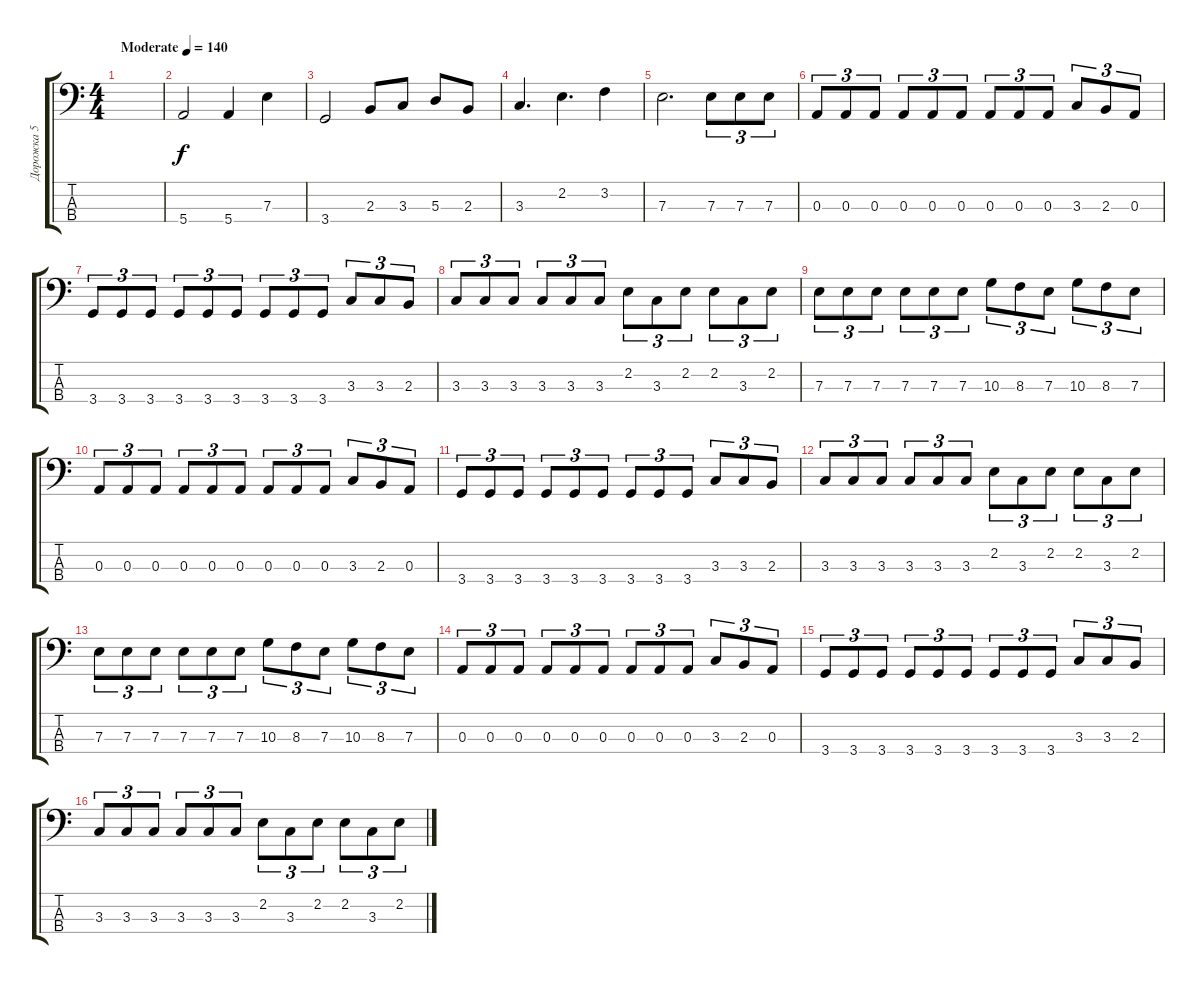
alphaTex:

\track ("Дорожка 5" "Дорожка 5") {instrument electricbassfinger}
\staff {score tabs}
\tuning (G2 D2 A1 E1) {hide}
\ts (4 4)
\tempo (140 "Moderate")
\clef f4
\ks c
|
5.4.2 5.4.4 7.3.4 |
3.4.2 2.3.8 3.3.8 5.3.8 2.3.8 |
3.3.4{d} 2.2.4{d} 3.2.4 |
7.3.2{d} 7.3.8{tu (3 2)} 7.3.8{tu (3 2)} 7.3.8{tu (3 2)} |
0.3.8{tu (3 2)} 0.3.8{tu (3 2)} 0.3.8{tu (3 2)} 0.3.8{tu (3 2)} 0.3.8{tu (3 2)} 0.3.8{tu (3 2)} 0.3.8{tu (3 2)} 0.3.8{tu (3 2)} 0.3.8{tu (3 2)} 3.3.8{tu (3 2)} 2.3.8{tu (3 2)} 0.3.8{tu (3 2)} |
3.4.8{tu (3 2)} 3.4.8{tu (3 2)} 3.4.8{tu (3 2)} 3.4.8{tu (3 2)} 3.4.8{tu (3 2)} 3.4.8{tu (3 2)} 3.4.8{tu (3 2)} 3.4.8{tu (3 2)} 3.4.8{tu (3 2)} 3.3.8{tu (3 2)} 3.3.8{tu (3 2)} 2.3.8{tu (3 2)} |
3.3.8{tu (3 2)} 3.3.8{tu (3 2)} 3.3.8{tu (3 2)} 3.3.8{tu (3 2)} 3.3.8{tu (3 2)} 3.3.8{tu (3 2)} 2.2.8{tu (3 2)} 3.3.8{tu (3 2)} 2.2.8{tu (3 2)} 2.2.8{tu (3 2)} 3.3.8{tu (3 2)} 2.2.8{tu (3 2)} |
7.3.8{tu (3 2)} 7.3.8{tu (3 2)} 7.3.8{tu (3 2)} 7.3.8{tu (3 2)} 7.3.8{tu (3 2)} 7.3.8{tu (3 2)} 10.3.8{tu (3 2)} 8.3.8{tu (3 2)} 7.3.8{tu (3 2)} 10.3.8{tu (3 2)} 8.3.8{tu (3 2)} 7.3.8{tu (3 2)} |
0.3.8{tu (3 2)} 0.3.8{tu (3 2)} 0.3.8{tu (3 2)} 0.3.8{tu (3 2)} 0.3.8{tu (3 2)} 0.3.8{tu (3 2)} 0.3.8{tu (3 2)} 0.3.8{tu (3 2)} 0.3.8{tu (3 2)} 3.3.8{tu (3 2)} 2.3.8{tu (3 2)} 0.3.8{tu (3 2)} |
3.4.8{tu (3 2)} 3.4.8{tu (3 2)} 3.4.8{tu (3 2)} 3.4.8{tu (3 2)} 3.4.8{tu (3 2)} 3.4.8{tu (3 2)} 3.4.8{tu (3 2)} 3.4.8{tu (3 2)} 3.4.8{tu (3 2)} 3.3.8{tu (3 2)} 3.3.8{tu (3 2)} 2.3.8{tu (3 2)} |
3.3.8{tu (3 2)} 3.3.8{tu (3 2)} 3.3.8{tu (3 2)} 3.3.8{tu (3 2)} 3.3.8{tu (3 2)} 3.3.8{tu (3 2)} 2.2.8{tu (3 2)} 3.3.8{tu (3 2)} 2.2.8{tu (3 2)} 2.2.8{tu (3 2)} 3.3.8{tu (3 2)} 2.2.8{tu (3 2)} |
7.3.8{tu (3 2)} 7.3.8{tu (3 2)} 7.3.8{tu (3 2)} 7.3.8{tu (3 2)} 7.3.8{tu (3 2)} 7.3.8{tu (3 2)} 10.3.8{tu (3 2)} 8.3.8{tu (3 2)} 7.3.8{tu (3 2)} 10.3.8{tu (3 2)} 8.3.8{tu (3 2)} 7.3.8{tu (3 2)} |
0.3.8{tu (3 2)} 0.3.8{tu (3 2)} 0.3.8{tu (3 2)} 0.3.8{tu (3 2)} 0.3.8{tu (3 2)} 0.3.8{tu (3 2)} 0.3.8{tu (3 2)} 0.3.8{tu (3 2)} 0.3.8{tu (3 2)} 3.3.8{tu (3 2)} 2.3.8{tu (3 2)} 0.3.8{tu (3 2)} |
3.4.8{tu (3 2)} 3.4.8{tu (3 2)} 3.4.8{tu (3 2)} 3.4.8{tu (3 2)} 3.4.8{tu (3 2)} 3.4.8{tu (3 2)} 3.4.8{tu (3 2)} 3.4.8{tu (3 2)} 3.4.8{tu (3 2)} 3.3.8{tu (3 2)} 3.3.8{tu (3 2)} 2.3.8{tu (3 2)} |
3.3.8{tu (3 2)} 3.3.8{tu (3 2)} 3.3.8{tu (3 2)} 3.3.8{tu (3 2)} 3.3.8{tu (3 2)} 3.3.8{tu (3 2)} 2.2.8{tu (3 2)} 3.3.8{tu (3 2)} 2.2.8{tu (3 2)} 2.2.8{tu (3 2)} 3.3.8{tu (3 2)} 2.2.8{tu (3 2)}
